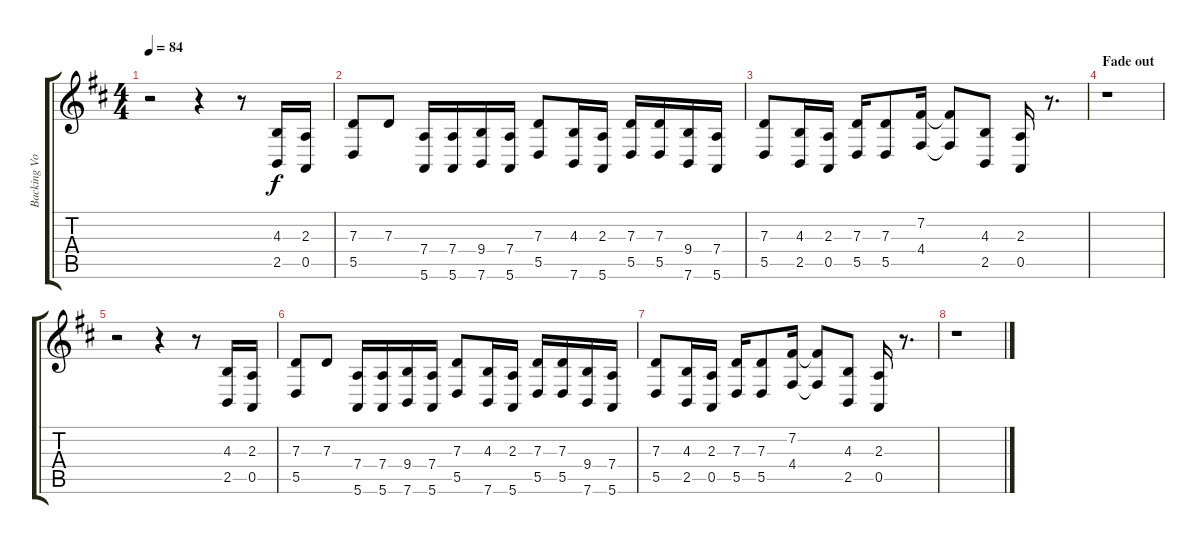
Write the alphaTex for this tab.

\track ("Backing Vocals" "Backing Vo") {instrument brasssection}
\staff {score tabs}
\tuning (E4 B3 G3 D3 A2 E2) {hide}
\ts (4 4)
\tempo 84
\clef g2
\ks d
r.2{dy f} r.4 r.8 (4.3 2.5).16 (2.3 0.5).16 |
(7.3 5.5).8 7.3.8 (7.4 5.6).16 (7.4 5.6).16 (9.4 7.6).16 (7.4 5.6).16 (7.3 5.5).8 (4.3 7.6).16 (2.3 5.6).16 (7.3 5.5).16 (7.3 5.5).16 (9.4 7.6).16 (7.4 5.6).16 |
(7.3 5.5).8 (4.3 2.5).16 (2.3 0.5).16 (7.3 5.5).16 (7.3 5.5).8 (7.2 4.4).16 (7.2{t} 4.4{t}).8 (4.3 2.5).8 (2.3 0.5).16 r.8{d} |
\section ("" "Fade out")
r.1{volume 0} |
r.2 r.4 r.8 (4.3 2.5).16 (2.3 0.5).16 |
(7.3 5.5).8 7.3.8 (7.4 5.6).16 (7.4 5.6).16 (9.4 7.6).16 (7.4 5.6).16 (7.3 5.5).8 (4.3 7.6).16 (2.3 5.6).16 (7.3 5.5).16 (7.3 5.5).16 (9.4 7.6).16 (7.4 5.6).16 |
(7.3 5.5).8 (4.3 2.5).16 (2.3 0.5).16 (7.3 5.5).16 (7.3 5.5).8 (7.2 4.4).16 (7.2{t} 4.4{t}).8 (4.3 2.5).8 (2.3 0.5).16 r.8{d} |
r.1
